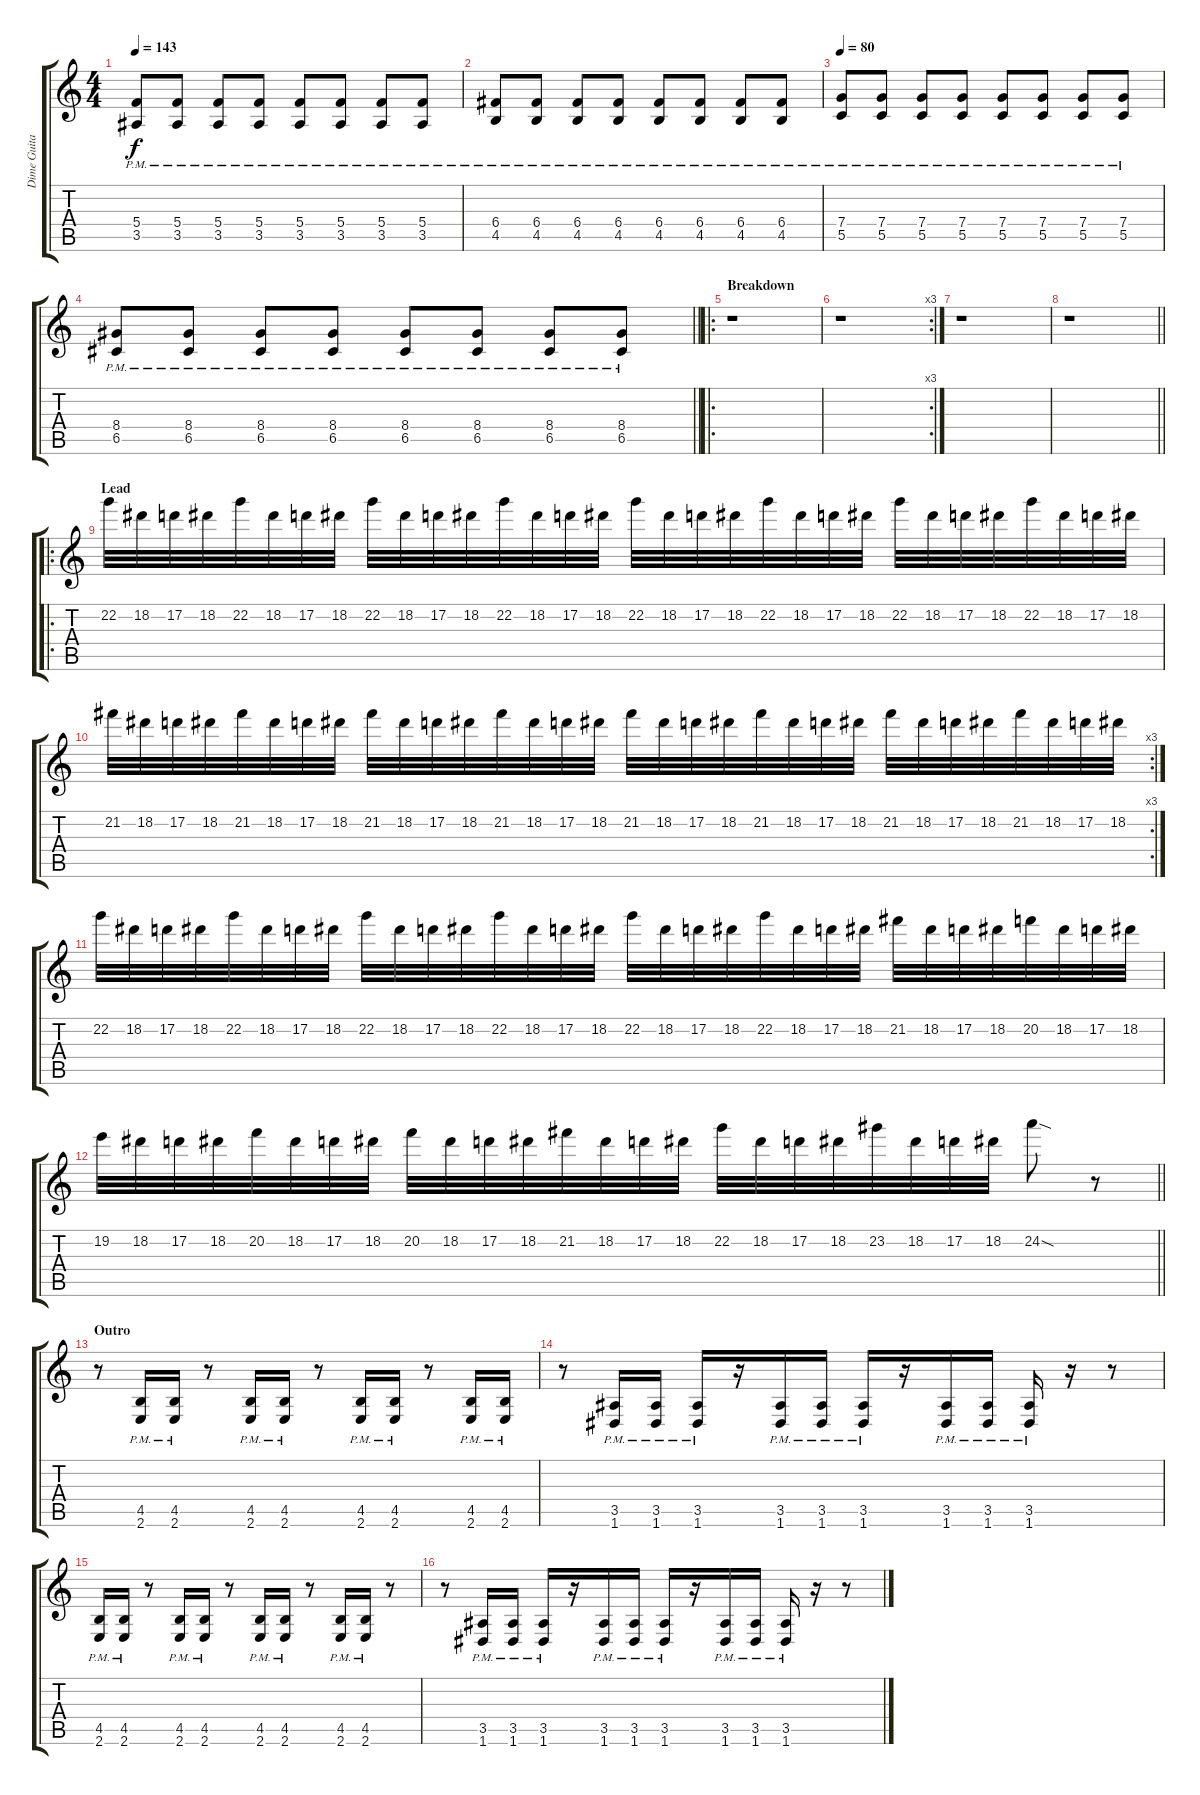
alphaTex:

\track ("Dime Guitar 3" "Dime Guita") {instrument distortionguitar}
\staff {score tabs}
\tuning (D4 A3 F3 C3 G2 D2) {hide}
\ts (4 4)
\tempo 143
\clef g2
\ks c
(5.4{pm} 3.5{pm}).8{dy f} (5.4{pm} 3.5{pm}).8 (5.4{pm} 3.5{pm}).8 (5.4{pm} 3.5{pm}).8 (5.4{pm} 3.5{pm}).8 (5.4{pm} 3.5{pm}).8 (5.4{pm} 3.5{pm}).8 (5.4{pm} 3.5{pm}).8 |
(6.4{pm} 4.5{pm}).8 (6.4{pm} 4.5{pm}).8 (6.4{pm} 4.5{pm}).8 (6.4{pm} 4.5{pm}).8 (6.4{pm} 4.5{pm}).8 (6.4{pm} 4.5{pm}).8 (6.4{pm} 4.5{pm}).8 (6.4{pm} 4.5{pm}).8 |
\tempo 80
(7.4{pm} 5.5{pm}).8 (7.4{pm} 5.5{pm}).8 (7.4{pm} 5.5{pm}).8 (7.4{pm} 5.5{pm}).8 (7.4{pm} 5.5{pm}).8 (7.4{pm} 5.5{pm}).8 (7.4{pm} 5.5{pm}).8 (7.4{pm} 5.5{pm}).8 |
\barLineRight lightlight
(8.4{pm} 6.5{pm}).8 (8.4{pm} 6.5{pm}).8 (8.4{pm} 6.5{pm}).8 (8.4{pm} 6.5{pm}).8 (8.4{pm} 6.5{pm}).8 (8.4{pm} 6.5{pm}).8 (8.4{pm} 6.5{pm}).8 (8.4{pm} 6.5{pm}).8 |
\ro
\section ("" "Breakdown")
r.1 |
\rc 3
r.1 |
r.1 |
\barLineRight lightlight
r.1 |
\ro
\section ("" "Lead")
22.2.32{balance 16} 18.2.32 17.2.32 18.2.32 22.2.32 18.2.32 17.2.32 18.2.32 22.2.32 18.2.32 17.2.32 18.2.32 22.2.32 18.2.32 17.2.32 18.2.32 22.2.32 18.2.32 17.2.32 18.2.32 22.2.32 18.2.32 17.2.32 18.2.32 22.2.32 18.2.32 17.2.32 18.2.32 22.2.32 18.2.32 17.2.32 18.2.32 |
\rc 3
21.2.32 18.2.32 17.2.32 18.2.32 21.2.32 18.2.32 17.2.32 18.2.32 21.2.32 18.2.32 17.2.32 18.2.32 21.2.32 18.2.32 17.2.32 18.2.32 21.2.32 18.2.32 17.2.32 18.2.32 21.2.32 18.2.32 17.2.32 18.2.32 21.2.32 18.2.32 17.2.32 18.2.32 21.2.32 18.2.32 17.2.32 18.2.32 |
22.2.32 18.2.32 17.2.32 18.2.32 22.2.32 18.2.32 17.2.32 18.2.32 22.2.32 18.2.32 17.2.32 18.2.32 22.2.32 18.2.32 17.2.32 18.2.32 22.2.32 18.2.32 17.2.32 18.2.32 22.2.32 18.2.32 17.2.32 18.2.32 21.2.32 18.2.32 17.2.32 18.2.32 20.2.32 18.2.32 17.2.32 18.2.32 |
\barLineRight lightlight
19.2.32 18.2.32 17.2.32 18.2.32 20.2.32 18.2.32 17.2.32 18.2.32 20.2.32 18.2.32 17.2.32 18.2.32 21.2.32 18.2.32 17.2.32 18.2.32 22.2.32 18.2.32 17.2.32 18.2.32 23.2.32 18.2.32 17.2.32 18.2.32 24.2{sod}.8 r.8 |
\section ("" "Outro")
r.8 (4.5{pm} 2.6{pm}).16 (4.5{pm} 2.6{pm}).16 r.8 (4.5{pm} 2.6{pm}).16 (4.5{pm} 2.6{pm}).16 r.8 (4.5{pm} 2.6{pm}).16 (4.5{pm} 2.6{pm}).16 r.8 (4.5{pm} 2.6{pm}).16 (4.5{pm} 2.6{pm}).16 |
r.8 (3.5{pm} 1.6{pm}).16 (3.5{pm} 1.6{pm}).16 (3.5{pm} 1.6{pm}).16 r.16 (3.5{pm} 1.6{pm}).16 (3.5{pm} 1.6{pm}).16 (3.5{pm} 1.6{pm}).16 r.16 (3.5{pm} 1.6{pm}).16 (3.5{pm} 1.6{pm}).16 (3.5{pm} 1.6{pm}).16 r.16 r.8 |
(4.5{pm} 2.6{pm}).16 (4.5{pm} 2.6{pm}).16 r.8 (4.5{pm} 2.6{pm}).16 (4.5{pm} 2.6{pm}).16 r.8 (4.5{pm} 2.6{pm}).16 (4.5{pm} 2.6{pm}).16 r.8 (4.5{pm} 2.6{pm}).16 (4.5{pm} 2.6{pm}).16 r.8 |
r.8 (3.5{pm} 1.6{pm}).16 (3.5{pm} 1.6{pm}).16 (3.5{pm} 1.6{pm}).16 r.16 (3.5{pm} 1.6{pm}).16 (3.5{pm} 1.6{pm}).16 (3.5{pm} 1.6{pm}).16 r.16 (3.5{pm} 1.6{pm}).16 (3.5{pm} 1.6{pm}).16 (3.5{pm} 1.6{pm}).16 r.16 r.8
